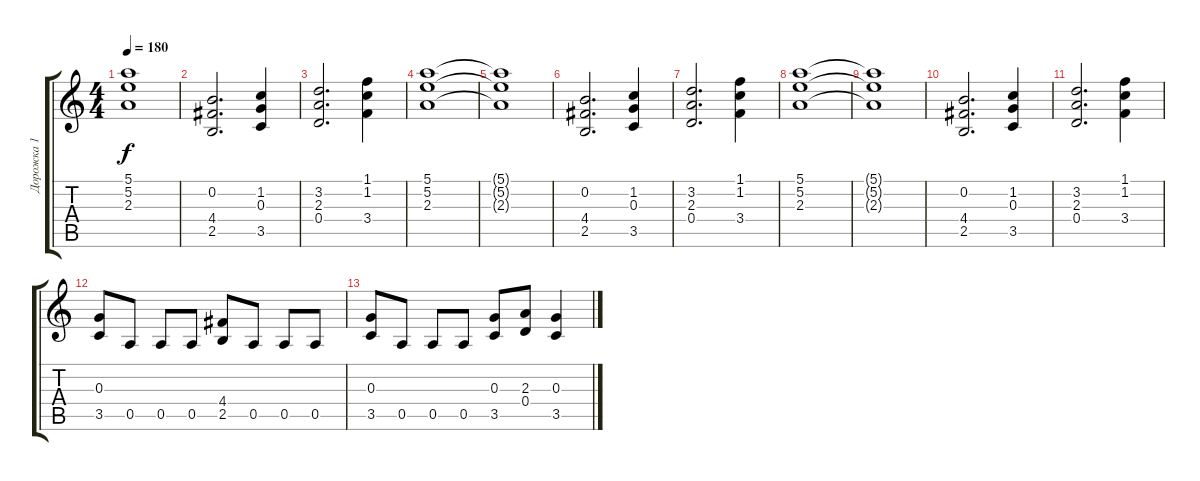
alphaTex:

\track ("Дорожка 1" "Дорожка 1") {instrument distortionguitar}
\staff {score tabs}
\tuning (E4 B3 G3 D3 A2 E2) {hide}
\ts (4 4)
\tempo 180
\clef g2
\ks c
(5.1{t} 5.2{t} 2.3{t}).1{dy f} |
(0.2 4.4 2.5).2{d} (1.2 0.3 3.5).4 |
(3.2 2.3 0.4).2{d} (1.1 1.2 3.4).4 |
(5.1 5.2 2.3).1 |
(5.1{t} 5.2{t} 2.3{t}).1 |
(0.2 4.4 2.5).2{d} (1.2 0.3 3.5).4 |
(3.2 2.3 0.4).2{d} (1.1 1.2 3.4).4 |
(5.1 5.2 2.3).1 |
(5.1{t} 5.2{t} 2.3{t}).1 |
(0.2 4.4 2.5).2{d} (1.2 0.3 3.5).4 |
(3.2 2.3 0.4).2{d} (1.1 1.2 3.4).4 |
(0.3 3.5).8 0.5.8 0.5.8 0.5.8 (4.4 2.5).8 0.5.8 0.5.8 0.5.8 |
(0.3 3.5).8 0.5.8 0.5.8 0.5.8 (0.3 3.5).8 (2.3 0.4).8 (0.3 3.5).4
